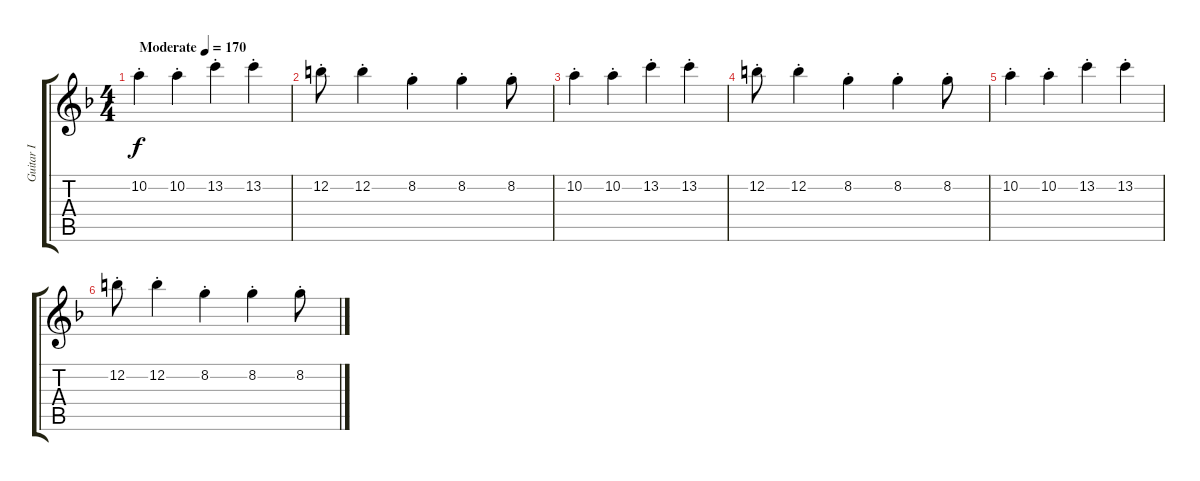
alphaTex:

\track ("Guitar I" "Guitar I") {instrument distortionguitar}
\staff {score tabs}
\tuning (E4 B3 G3 D3 A2 E2) {hide}
\ts (4 4)
\tempo (170 "Moderate")
\clef g2
\ks dminor
10.2{st}.4{dy f instrument distortionguitar} 10.2{st}.4 13.2{st}.4 13.2{st}.4 |
12.2{st}.8 12.2{st}.4 8.2{st}.4 8.2{st}.4 8.2{st}.8 |
10.2{st}.4 10.2{st}.4 13.2{st}.4 13.2{st}.4 |
12.2{st}.8 12.2{st}.4 8.2{st}.4 8.2{st}.4 8.2{st}.8 |
10.2{st}.4 10.2{st}.4 13.2{st}.4 13.2{st}.4 |
12.2{st}.8 12.2{st}.4 8.2{st}.4 8.2{st}.4 8.2{st}.8
